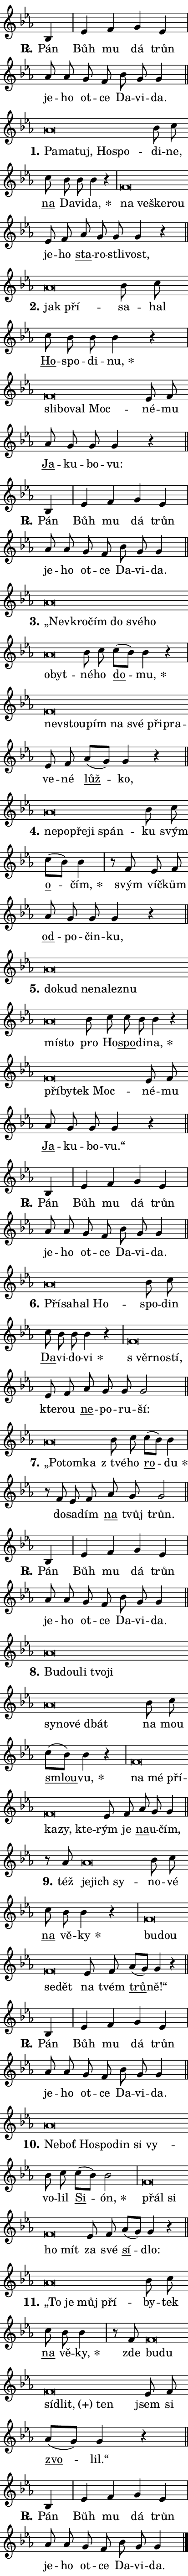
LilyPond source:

\version "2.22.1"
\header { tagline = "" }
\paper {
  indent = 0\cm
  top-margin = 0\cm
  right-margin = 0\cm
  bottom-margin = 0\cm
  left-margin = 0\cm
  paper-width = 7\cm
  page-breaking = #ly:one-page-breaking
  system-system-spacing.basic-distance = #11
  score-system-spacing.basic-distance = #11.3
  ragged-last = ##f
}


%% Author: Thomas Morley
%% https://lists.gnu.org/archive/html/lilypond-user/2020-05/msg00002.html
#(define (line-position grob)
"Returns position of @var[grob} in current system:
   @code{'start}, if at first time-step
   @code{'end}, if at last time-step
   @code{'middle} otherwise
"
  (let* ((col (ly:item-get-column grob))
         (ln (ly:grob-object col 'left-neighbor))
         (rn (ly:grob-object col 'right-neighbor))
         (col-to-check-left (if (ly:grob? ln) ln col))
         (col-to-check-right (if (ly:grob? rn) rn col))
         (break-dir-left
           (and
             (ly:grob-property col-to-check-left 'non-musical #f)
             (ly:item-break-dir col-to-check-left)))
         (break-dir-right
           (and
             (ly:grob-property col-to-check-right 'non-musical #f)
             (ly:item-break-dir col-to-check-right))))
        (cond ((eqv? 1 break-dir-left) 'start)
              ((eqv? -1 break-dir-right) 'end)
              (else 'middle))))

#(define (tranparent-at-line-position vctor)
  (lambda (grob)
  "Relying on @code{line-position} select the relevant enry from @var{vctor}.
Used to determine transparency,"
    (case (line-position grob)
      ((end) (not (vector-ref vctor 0)))
      ((middle) (not (vector-ref vctor 1)))
      ((start) (not (vector-ref vctor 2))))))

noteHeadBreakVisibility =
#(define-music-function (break-visibility)(vector?)
"Makes @code{NoteHead}s transparent relying on @var{break-visibility}"
#{
  \override NoteHead.transparent =
    #(tranparent-at-line-position break-visibility)
#})

#(define delete-ledgers-for-transparent-note-heads
  (lambda (grob)
    "Reads whether a @code{NoteHead} is transparent.
If so this @code{NoteHead} is removed from @code{'note-heads} from
@var{grob}, which is supposed to be @code{LedgerLineSpanner}.
As a result ledgers are not printed for this @code{NoteHead}"
    (let* ((nhds-array (ly:grob-object grob 'note-heads))
           (nhds-list
             (if (ly:grob-array? nhds-array)
                 (ly:grob-array->list nhds-array)
                 '()))
           ;; Relies on the transparent-property being done before
           ;; Staff.LedgerLineSpanner.after-line-breaking is executed.
           ;; This is fragile ...
           (to-keep
             (remove
               (lambda (nhd)
                 (ly:grob-property nhd 'transparent #f))
               nhds-list)))
      ;; TODO find a better method to iterate over grob-arrays, similiar
      ;; to filter/remove etc for lists
      ;; For now rebuilt from scratch
      (set! (ly:grob-object grob 'note-heads)  '())
      (for-each
        (lambda (nhd)
          (ly:pointer-group-interface::add-grob grob 'note-heads nhd))
        to-keep))))

hideNotes = {
  \noteHeadBreakVisibility #begin-of-line-visible
}
unHideNotes = {
  \noteHeadBreakVisibility #all-visible
}

% work-around for resetting accidentals
% https://lilypond.org/doc/v2.23/Documentation/notation/displaying-rhythms#unmetered-music
cadenzaMeasure = {
  \cadenzaOff
  \partial 1024 s1024
  \cadenzaOn
}

#(define-markup-command (accent layout props text) (markup?)
  "Underline accented syllable"
  (interpret-markup layout props
    #{\markup \override #'(offset . 4.3) \underline { #text }#}))

responsum = \markup \concat {
  "R" \hspace #-1.05 \path #0.1 #'((moveto 0 0.07) (lineto 0.9 0.8)) \hspace #0.05 "."
}

\layout {
    \context {
        \Staff
        \remove "Time_signature_engraver"
        \override LedgerLineSpanner.after-line-breaking = #delete-ledgers-for-transparent-note-heads
    }
    \context {
        \Voice {
            \override NoteHead.output-attributes = #'((class . "notehead"))
            \override Hairpin.height = #0.55
        }
    }
    \context {
        \Lyrics {
            \override StanzaNumber.output-attributes = #'((class . "stanzanumber"))
            \override LyricSpace.minimum-distance = #0.9
            \override LyricText.font-name = #"TeX Gyre Schola"
            \override LyricText.font-size = 1
            \override StanzaNumber.font-name = #"TeX Gyre Schola Bold"
            \override StanzaNumber.font-size = 1
        }
    }
}

% magnetic-lyrics.ily
%
%   written by
%     Jean Abou Samra <jean@abou-samra.fr>
%     Werner Lemberg <wl@gnu.org>
%
%   adapted by
%     Jiri Hon <jiri.hon@gmail.com>
%
% Version 2022-Apr-15

% https://www.mail-archive.com/lilypond-user@gnu.org/msg149350.html

#(define (Left_hyphen_pointer_engraver context)
   "Collect syllable-hyphen-syllable occurrences in lyrics and store
them in properties.  This engraver only looks to the left.  For
example, if the lyrics input is @code{foo -- bar}, it does the
following.

@itemize @bullet
@item
Set the @code{text} property of the @code{LyricHyphen} grob between
@q{foo} and @q{bar} to @code{foo}.

@item
Set the @code{left-hyphen} property of the @code{LyricText} grob with
text @q{foo} to the @code{LyricHyphen} grob between @q{foo} and
@q{bar}.
@end itemize

Use this auxiliary engraver in combination with the
@code{lyric-@/text::@/apply-@/magnetic-@/offset!} hook."
   (let ((hyphen #f)
         (text #f))
     (make-engraver
      (acknowledgers
       ((lyric-syllable-interface engraver grob source-engraver)
        (set! text grob)))
      (end-acknowledgers
       ((lyric-hyphen-interface engraver grob source-engraver)
        ;(when (not (grob::has-interface grob 'lyric-space-interface))
          (set! hyphen grob)));)
      ((stop-translation-timestep engraver)
       (when (and text hyphen)
         (ly:grob-set-object! text 'left-hyphen hyphen))
       (set! text #f)
       (set! hyphen #f)))))

#(define (lyric-text::apply-magnetic-offset! grob)
   "If the space between two syllables is less than the value in
property @code{LyricText@/.details@/.squash-threshold}, move the right
syllable to the left so that it gets concatenated with the left
syllable.

Use this function as a hook for
@code{LyricText@/.after-@/line-@/breaking} if the
@code{Left_@/hyphen_@/pointer_@/engraver} is active."
   (let ((hyphen (ly:grob-object grob 'left-hyphen #f)))
     (when hyphen
       (let ((left-text (ly:spanner-bound hyphen LEFT)))
         (when (grob::has-interface left-text 'lyric-syllable-interface)
           (let* ((common (ly:grob-common-refpoint grob left-text X))
                  (this-x-ext (ly:grob-extent grob common X))
                  (left-x-ext
                   (begin
                     ;; Trigger magnetism for left-text.
                     (ly:grob-property left-text 'after-line-breaking)
                     (ly:grob-extent left-text common X)))
                  ;; `delta` is the gap width between two syllables.
                  (delta (- (interval-start this-x-ext)
                            (interval-end left-x-ext)))
                  (details (ly:grob-property grob 'details))
                  (threshold (assoc-get 'squash-threshold details 0.2)))
             (when (< delta threshold)
               (let* (;; We have to manipulate the input text so that
                      ;; ligatures crossing syllable boundaries are not
                      ;; disabled.  For languages based on the Latin
                      ;; script this is essentially a beautification.
                      ;; However, for non-Western scripts it can be a
                      ;; necessity.
                      (lt (ly:grob-property left-text 'text))
                      (rt (ly:grob-property grob 'text))
                      (is-space (grob::has-interface hyphen 'lyric-space-interface))
                      (space (if is-space " " ""))
                      (space-markup (grob-interpret-markup grob " "))
                      (space-size (interval-length (ly:stencil-extent space-markup X)))
                      (extra-delta (if is-space space-size 0))
                      ;; Append new syllable.
                      (ltrt-space (if (and (string? lt) (string? rt))
                                (string-append lt space rt)
                                (make-concat-markup (list lt space rt))))
                      ;; Right-align `ltrt` to the right side.
                      (ltrt-space-markup (grob-interpret-markup
                               grob
                               (make-translate-markup
                                (cons (interval-length this-x-ext) 0)
                                (make-right-align-markup ltrt-space)))))
                 (begin
                   ;; Don't print `left-text`.
                   (ly:grob-set-property! left-text 'stencil #f)
                   ;; Set text and stencil (which holds all collected
                   ;; syllables so far) and shift it to the left.
                   (ly:grob-set-property! grob 'text ltrt-space)
                   (ly:grob-set-property! grob 'stencil ltrt-space-markup)
                   (ly:grob-translate-axis! grob (- (- delta extra-delta)) X))))))))))


#(define (lyric-hyphen::displace-bounds-first grob)
   ;; Make very sure this callback isn't triggered too early.
   (let ((left (ly:spanner-bound grob LEFT))
         (right (ly:spanner-bound grob RIGHT)))
     (ly:grob-property left 'after-line-breaking)
     (ly:grob-property right 'after-line-breaking)
     (ly:lyric-hyphen::print grob)))

squashThreshold = #0.4

\layout {
  \context {
    \Lyrics
    \consists #Left_hyphen_pointer_engraver
    \override LyricText.after-line-breaking =
      #lyric-text::apply-magnetic-offset!
    \override LyricHyphen.stencil = #lyric-hyphen::displace-bounds-first
    \override LyricText.details.squash-threshold = \squashThreshold
    \override LyricHyphen.minimum-distance = 0
    \override LyricHyphen.minimum-length = \squashThreshold
  }
}

squash = \override LyricText.details.squash-threshold = 9999
unSquash = \override LyricText.details.squash-threshold = \squashThreshold

left = \override LyricText.self-alignment-X = #LEFT
unLeft = \revert LyricText.self-alignment-X

starOffset = #(lambda (grob) 
                (let ((x_offset (ly:self-alignment-interface::aligned-on-x-parent grob)))
                  (if (= x_offset 0) 0 (+ x_offset 1.2))))

star = #(define-music-function (syllable)(string?)
"Append star separator at the end of a syllable"
#{
  \once \override LyricText.X-offset = #starOffset
  \lyricmode { \markup {
    #syllable
    \override #'((font-name . "TeX Gyre Schola Bold")) \hspace #0.2 \lower #0.65 \larger "*"
  } }
#})

starAccent = #(define-music-function (syllable)(string?)
"Append star separator at the end of a syllable and make accent"
#{
  \once \override LyricText.X-offset = #starOffset
  \lyricmode { \markup {
    \accent #syllable
    \override #'((font-name . "TeX Gyre Schola Bold")) \hspace #0.2 \lower #0.65 \larger "*"
  } }
#})

breath = #(define-music-function (syllable)(string?)
"Append breathing indicator at the end of a syllable"
#{
  \lyricmode { \markup { #syllable "+" } }
#})

optionalBreath = #(define-music-function (syllable)(string?)
"Append optional breathing indicator at the end of a syllable"
#{
  \lyricmode { \markup { #syllable "(+)" } }
#})


\score {
    <<
        \new Voice = "melody" { \cadenzaOn \key es \major \relative { bes4 \cadenzaMeasure \bar "|" es f g es \cadenzaMeasure \bar "|" as8 as g f bes g g4 \cadenzaMeasure \bar "||" \break } }
        \new Lyrics \lyricsto "melody" { \lyricmode { \set stanza = \responsum
Pán Bůh mu dá trůn je -- ho ot -- ce Da -- vi -- da. } }
    >>
    \layout {}
}

\score {
    <<
        \new Voice = "melody" { \cadenzaOn \key es \major \relative { as'\breve*1/16 \hideNotes \breve*1/16 \bar "" \breve*1/16 \bar "" \breve*1/16 \breve*1/16 \bar "" \unHideNotes bes8 c \bar "" c bes bes bes4 r \cadenzaMeasure \bar "|" f\breve*1/16 \hideNotes \breve*1/16 \bar "" \breve*1/16 \breve*1/16 \bar "" \unHideNotes es8 f \bar "" as g g g4 r \cadenzaMeasure \bar "||" \break } }
        \new Lyrics \lyricsto "melody" { \lyricmode { \set stanza = "1."
\left Pa -- \squash ma -- tuj, Ho -- spo -- \unLeft \unSquash di -- ne, \markup \accent na Da -- vi -- \star da, \left na \squash ve -- ške -- rou \unLeft \unSquash je -- ho \markup \accent sta -- ro -- stli -- vost, } }
    >>
    \layout {}
}

\score {
    <<
        \new Voice = "melody" { \cadenzaOn \key es \major \relative { as'\breve*1/16 \hideNotes \breve*1/16 \bar "" \unHideNotes bes8 c \bar "" c bes bes bes4 r \cadenzaMeasure \bar "|" f\breve*1/16 \hideNotes \breve*1/16 \bar "" \breve*1/16 \breve*1/16 \bar "" \unHideNotes es8 f \bar "" as g g g4 r \cadenzaMeasure \bar "||" \break } }
        \new Lyrics \lyricsto "melody" { \lyricmode { \set stanza = "2."
\left jak \squash pří -- \unLeft \unSquash sa -- hal \markup \accent Ho -- spo -- di -- \star nu, \left sli -- \squash bo -- val Moc -- \unLeft \unSquash né -- mu \markup \accent Ja -- ku -- bo -- vu: } }
    >>
    \layout {}
}

\score {
    <<
        \new Voice = "melody" { \cadenzaOn \key es \major \relative { bes4 \cadenzaMeasure \bar "|" es f g es \cadenzaMeasure \bar "|" as8 as g f bes g g4 \cadenzaMeasure \bar "||" \break } }
        \new Lyrics \lyricsto "melody" { \lyricmode { \set stanza = \responsum
Pán Bůh mu dá trůn je -- ho ot -- ce Da -- vi -- da. } }
    >>
    \layout {}
}

\score {
    <<
        \new Voice = "melody" { \cadenzaOn \key es \major \relative { as'\breve*1/16 \hideNotes \breve*1/16 \bar "" \breve*1/16 \bar "" \breve*1/16 \bar "" \breve*1/16 \bar "" \breve*1/16 \bar "" \breve*1/16 \breve*1/16 \bar "" \unHideNotes bes8 c \bar "" c[( bes)] bes4 r \cadenzaMeasure \bar "|" f\breve*1/16 \hideNotes \breve*1/16 \bar "" \breve*1/16 \bar "" \breve*1/16 \bar "" \breve*1/16 \bar "" \breve*1/16 \breve*1/16 \bar "" \unHideNotes es8 f \bar "" as[( g)] g4 r \cadenzaMeasure \bar "||" \break } }
        \new Lyrics \lyricsto "melody" { \lyricmode { \set stanza = "3."
\left „Ne -- \squash vkro -- čím do své -- ho o -- byt -- \unLeft \unSquash né -- ho \markup \accent do -- \star mu, \left ne -- \squash vstou -- pím na své při -- pra -- \unLeft \unSquash ve -- né \markup \accent lůž -- ko, } }
    >>
    \layout {}
}

\score {
    <<
        \new Voice = "melody" { \cadenzaOn \key es \major \relative { as'\breve*1/16 \hideNotes \breve*1/16 \bar "" \breve*1/16 \bar "" \breve*1/16 \breve*1/16 \bar "" \unHideNotes bes8 c \bar "" c[( bes)] bes4 \cadenzaMeasure \bar "|" r8 f8 es8 f \bar "" as g g g4 r \cadenzaMeasure \bar "||" \break } }
        \new Lyrics \lyricsto "melody" { \lyricmode { \set stanza = "4."
\left ne -- \squash po -- pře -- ji spán -- \unLeft \unSquash ku svým \markup \accent o -- \star čím, svým víč -- kům \markup \accent od -- po -- čin -- ku, } }
    >>
    \layout {}
}

\score {
    <<
        \new Voice = "melody" { \cadenzaOn \key es \major \relative { as'\breve*1/16 \hideNotes \breve*1/16 \bar "" \breve*1/16 \bar "" \breve*1/16 \bar "" \breve*1/16 \bar "" \breve*1/16 \bar "" \breve*1/16 \breve*1/16 \bar "" \unHideNotes bes8 c \bar "" c bes bes4 r \cadenzaMeasure \bar "|" f\breve*1/16 \hideNotes \breve*1/16 \bar "" \breve*1/16 \breve*1/16 \bar "" \unHideNotes es8 f \bar "" as g g g4 r \cadenzaMeasure \bar "||" \break } }
        \new Lyrics \lyricsto "melody" { \lyricmode { \set stanza = "5."
\left do -- \squash kud ne -- na -- lez -- nu mí -- sto \unLeft \unSquash pro Ho -- \markup \accent spo -- di -- \star na, \left pří -- \squash by -- tek Moc -- \unLeft \unSquash né -- mu \markup \accent Ja -- ku -- bo -- vu.“ } }
    >>
    \layout {}
}

\score {
    <<
        \new Voice = "melody" { \cadenzaOn \key es \major \relative { bes4 \cadenzaMeasure \bar "|" es f g es \cadenzaMeasure \bar "|" as8 as g f bes g g4 \cadenzaMeasure \bar "||" \break } }
        \new Lyrics \lyricsto "melody" { \lyricmode { \set stanza = \responsum
Pán Bůh mu dá trůn je -- ho ot -- ce Da -- vi -- da. } }
    >>
    \layout {}
}

\score {
    <<
        \new Voice = "melody" { \cadenzaOn \key es \major \relative { as'\breve*1/16 \hideNotes \breve*1/16 \bar "" \breve*1/16 \breve*1/16 \bar "" \unHideNotes bes8 c \bar "" c bes bes bes4 r \cadenzaMeasure \bar "|" f\breve*1/16 \hideNotes \breve*1/16 \breve*1/16 \bar "" \unHideNotes es8 f \bar "" as g g g2 \cadenzaMeasure \bar "||" \break } }
        \new Lyrics \lyricsto "melody" { \lyricmode { \set stanza = "6."
\left Pří -- \squash sa -- hal Ho -- \unLeft \unSquash spo -- din \markup \accent Da -- vi -- do -- \star vi \left "s věr" -- \squash no -- stí, \unLeft \unSquash kte -- rou \markup \accent ne -- po -- ru -- ší: } }
    >>
    \layout {}
}

\score {
    <<
        \new Voice = "melody" { \cadenzaOn \key es \major \relative { as'\breve*1/16 \hideNotes \breve*1/16 \breve*1/16 \bar "" \unHideNotes bes8 c \bar "" c[( bes)] bes4 \cadenzaMeasure \bar "|" r8 f es8 f \bar "" as g g2 \cadenzaMeasure \bar "||" \break } }
        \new Lyrics \lyricsto "melody" { \lyricmode { \set stanza = "7."
\left „Po -- \squash tom -- ka \unLeft \unSquash "z tvé" -- ho \markup \accent ro -- \star du do -- sa -- dím \markup \accent na tvůj trůn. } }
    >>
    \layout {}
}

\score {
    <<
        \new Voice = "melody" { \cadenzaOn \key es \major \relative { bes4 \cadenzaMeasure \bar "|" es f g es \cadenzaMeasure \bar "|" as8 as g f bes g g4 \cadenzaMeasure \bar "||" \break } }
        \new Lyrics \lyricsto "melody" { \lyricmode { \set stanza = \responsum
Pán Bůh mu dá trůn je -- ho ot -- ce Da -- vi -- da. } }
    >>
    \layout {}
}

\score {
    <<
        \new Voice = "melody" { \cadenzaOn \key es \major \relative { as'\breve*1/16 \hideNotes \breve*1/16 \bar "" \breve*1/16 \bar "" \breve*1/16 \bar "" \breve*1/16 \bar "" \breve*1/16 \bar "" \breve*1/16 \bar "" \breve*1/16 \breve*1/16 \bar "" \unHideNotes bes8 c \bar "" c[( bes)] bes4 r \cadenzaMeasure \bar "|" f\breve*1/16 \hideNotes \breve*1/16 \bar "" \breve*1/16 \bar "" \breve*1/16 \bar "" \breve*1/16 \breve*1/16 \bar "" \unHideNotes es8 f \bar "" as g g4 \cadenzaMeasure \bar "||" \break } }
        \new Lyrics \lyricsto "melody" { \lyricmode { \set stanza = "8."
\left Bu -- \squash dou -- li tvo -- ji sy -- no -- vé dbát \unLeft \unSquash na mou \markup \accent smlou -- \star vu, \left na \squash mé pří -- ka -- zy, kte -- \unLeft \unSquash rým je \markup \accent na -- u -- čím, } }
    >>
    \layout {}
}

\score {
    <<
        \new Voice = "melody" { \cadenzaOn \key es \major \relative { r8 as'8 as\breve*1/16 \hideNotes \breve*1/16 \breve*1/16 \bar "" \unHideNotes bes8 c \bar "" c bes bes4 r \cadenzaMeasure \bar "|" f\breve*1/16 \hideNotes \breve*1/16 \bar "" \breve*1/16 \breve*1/16 \bar "" \unHideNotes es8 f \bar "" as[( g)] g4 r \cadenzaMeasure \bar "||" \break } }
        \new Lyrics \lyricsto "melody" { \lyricmode { \set stanza = "9."
též \left je -- \squash jich sy -- \unLeft \unSquash no -- vé \markup \accent na vě -- \star ky \left bu -- \squash dou se -- dět \unLeft \unSquash na tvém \markup \accent trů -- ně!“ } }
    >>
    \layout {}
}

\score {
    <<
        \new Voice = "melody" { \cadenzaOn \key es \major \relative { bes4 \cadenzaMeasure \bar "|" es f g es \cadenzaMeasure \bar "|" as8 as g f bes g g4 \cadenzaMeasure \bar "||" \break } }
        \new Lyrics \lyricsto "melody" { \lyricmode { \set stanza = \responsum
Pán Bůh mu dá trůn je -- ho ot -- ce Da -- vi -- da. } }
    >>
    \layout {}
}

\score {
    <<
        \new Voice = "melody" { \cadenzaOn \key es \major \relative { as'\breve*1/16 \hideNotes \breve*1/16 \bar "" \breve*1/16 \bar "" \breve*1/16 \bar "" \breve*1/16 \bar "" \breve*1/16 \breve*1/16 \bar "" \unHideNotes bes8 c \bar "" c[( bes)] bes2 \cadenzaMeasure \bar "|" f\breve*1/16 \hideNotes \breve*1/16 \bar "" \breve*1/16 \breve*1/16 \bar "" \unHideNotes es8 f \bar "" as[( g)] g4 r \cadenzaMeasure \bar "||" \break } }
        \new Lyrics \lyricsto "melody" { \lyricmode { \set stanza = "10."
\left Ne -- \squash boť Ho -- spo -- din si vy -- \unLeft \unSquash vo -- lil \markup \accent Si -- \star ón, \left přál \squash si ho mít \unLeft \unSquash za své \markup \accent sí -- dlo: } }
    >>
    \layout {}
}

\score {
    <<
        \new Voice = "melody" { \cadenzaOn \key es \major \relative { as'\breve*1/16 \hideNotes \breve*1/16 \bar "" \breve*1/16 \breve*1/16 \bar "" \unHideNotes bes8 c \bar "" c bes bes4 \cadenzaMeasure \bar "|" r8 f8 f\breve*1/16 \hideNotes \breve*1/16 \bar "" \breve*1/16 \bar "" \breve*1/16 \breve*1/16 \bar "" \unHideNotes es8 f \bar "" as[( g)] g4 r \cadenzaMeasure \bar "||" \break } }
        \new Lyrics \lyricsto "melody" { \lyricmode { \set stanza = "11."
\left „To \squash je můj pří -- \unLeft \unSquash by -- tek \markup \accent na vě -- \star ky, zde \left bu -- \squash du sí -- \optionalBreath dlit, ten \unLeft \unSquash jsem si \markup \accent zvo -- lil.“ } }
    >>
    \layout {}
}

\score {
    <<
        \new Voice = "melody" { \cadenzaOn \key es \major \relative { bes4 \cadenzaMeasure \bar "|" es f g es \cadenzaMeasure \bar "|" as8 as g f bes g g4 \cadenzaMeasure \bar "||" \break } \bar "|." }
        \new Lyrics \lyricsto "melody" { \lyricmode { \set stanza = \responsum
Pán Bůh mu dá trůn je -- ho ot -- ce Da -- vi -- da. } }
    >>
    \layout {}
}
